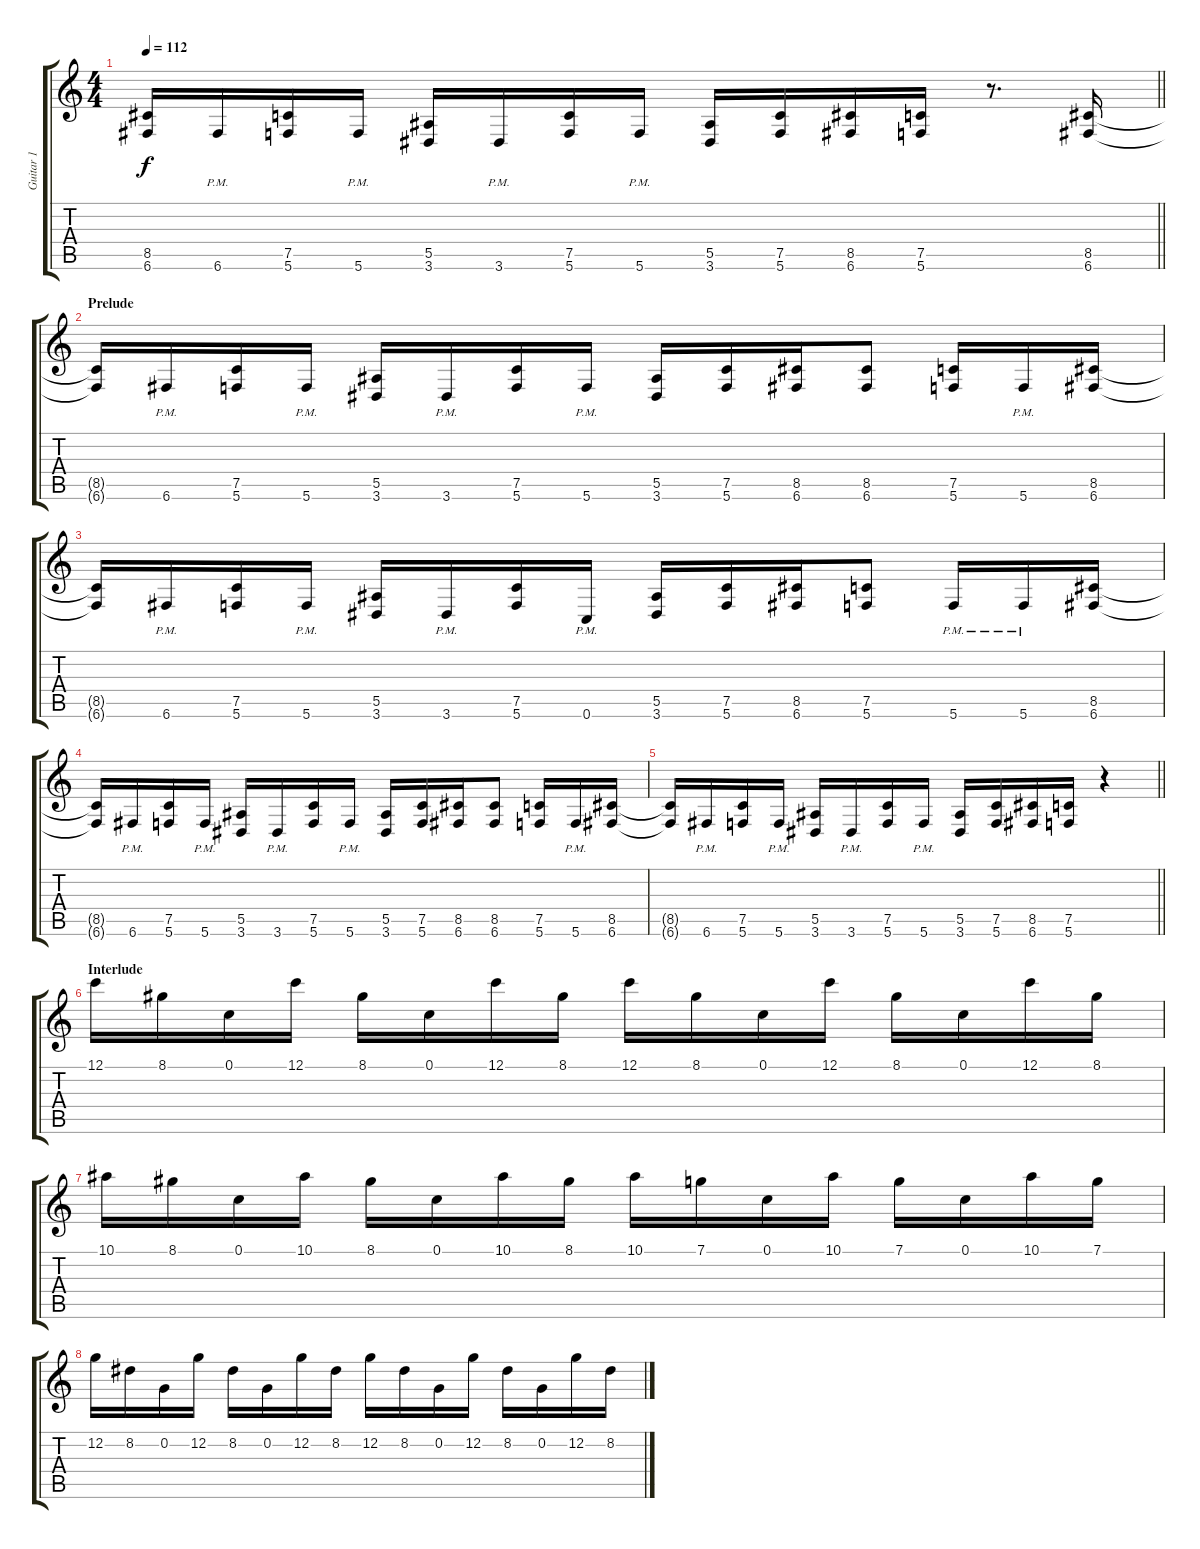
\track ("Guitar 1" "Guitar 1") {instrument distortionguitar}
\staff {score tabs}
\tuning (C4 G3 Eb3 Bb2 F2 C2) {hide}
\ts (4 4)
\tempo 112
\clef g2
\barLineRight lightlight
\ks c
(8.5{t} 6.6{t}).16{dy f} 6.6{pm}.16 (7.5 5.6).16 5.6{pm}.16 (5.5 3.6).16 3.6{pm}.16 (7.5 5.6).16 5.6{pm}.16 (5.5 3.6).16 (7.5 5.6).16 (8.5 6.6).16 (7.5 5.6).16 r.8{d} (8.5 6.6).16 |
\section ("" "Prelude")
(8.5{t} 6.6{t}).16 6.6{pm}.16 (7.5 5.6).16 5.6{pm}.16 (5.5 3.6).16 3.6{pm}.16 (7.5 5.6).16 5.6{pm}.16 (5.5 3.6).16 (7.5 5.6).16 (8.5 6.6).16 (8.5 6.6).8 (7.5 5.6).16 5.6{pm}.16 (8.5 6.6).16 |
(8.5{t} 6.6{t}).16 6.6{pm}.16 (7.5 5.6).16 5.6{pm}.16 (5.5 3.6).16 3.6{pm}.16 (7.5 5.6).16 0.6{pm}.16 (5.5 3.6).16 (7.5 5.6).16 (8.5 6.6).16 (7.5 5.6).8 5.6{pm}.16 5.6{pm}.16 (8.5 6.6).16 |
(8.5{t} 6.6{t}).16 6.6{pm}.16 (7.5 5.6).16 5.6{pm}.16 (5.5 3.6).16 3.6{pm}.16 (7.5 5.6).16 5.6{pm}.16 (5.5 3.6).16 (7.5 5.6).16 (8.5 6.6).16 (8.5 6.6).8 (7.5 5.6).16 5.6{pm}.16 (8.5 6.6).16 |
\barLineRight lightlight
(8.5{t} 6.6{t}).16 6.6{pm}.16 (7.5 5.6).16 5.6{pm}.16 (5.5 3.6).16 3.6{pm}.16 (7.5 5.6).16 5.6{pm}.16 (5.5 3.6).16 (7.5 5.6).16 (8.5 6.6).16 (7.5 5.6).16 r.4 |
\section ("" "Interlude")
12.1.16 8.1.16 0.1.16 12.1.16 8.1.16 0.1.16 12.1.16 8.1.16 12.1.16 8.1.16 0.1.16 12.1.16 8.1.16 0.1.16 12.1.16 8.1.16 |
10.1.16 8.1.16 0.1.16 10.1.16 8.1.16 0.1.16 10.1.16 8.1.16 10.1.16 7.1.16 0.1.16 10.1.16 7.1.16 0.1.16 10.1.16 7.1.16 |
12.2.16 8.2.16 0.2.16 12.2.16 8.2.16 0.2.16 12.2.16 8.2.16 12.2.16 8.2.16 0.2.16 12.2.16 8.2.16 0.2.16 12.2.16 8.2.16
